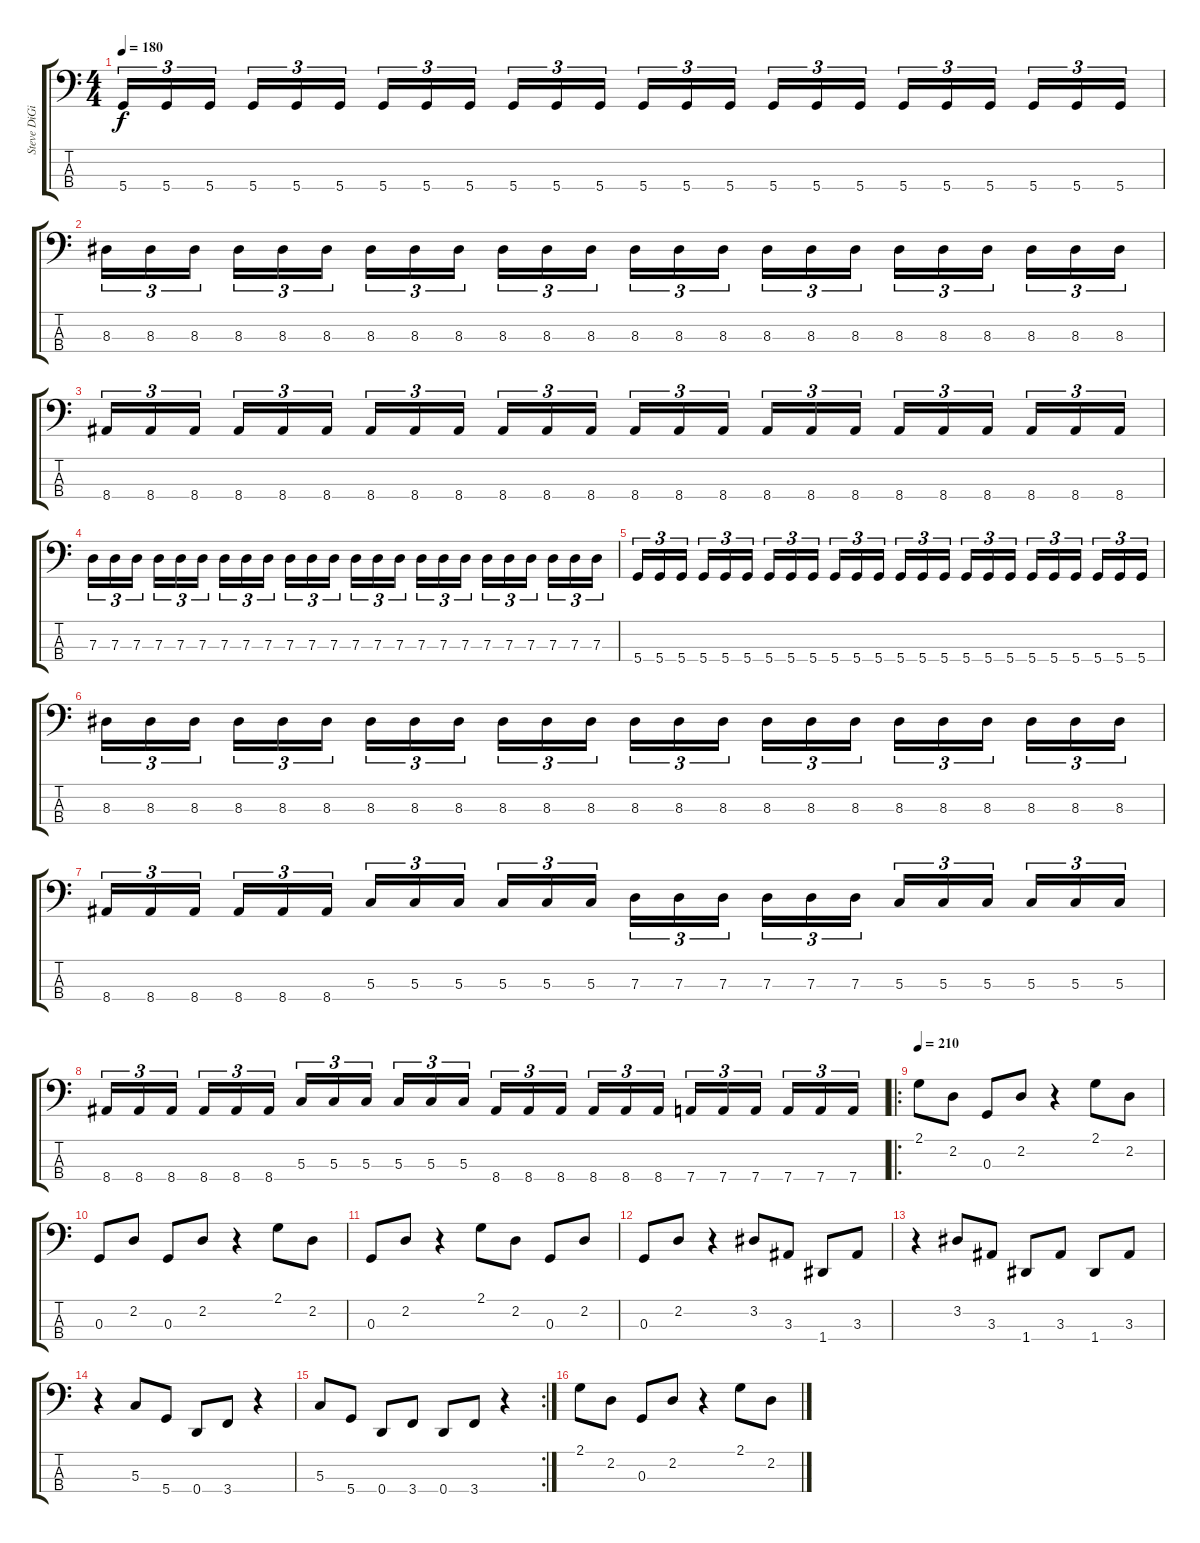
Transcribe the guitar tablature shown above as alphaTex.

\track ("Steve DiGiorgio" "Steve DiGi") {instrument electricbassfinger}
\staff {score tabs}
\tuning (F2 C2 G1 D1) {hide}
\ts (4 4)
\tempo 180
\clef f4
\ks c
5.4.16{tu (3 2) dy f} 5.4.16{tu (3 2)} 5.4.16{tu (3 2)} 5.4.16{tu (3 2)} 5.4.16{tu (3 2)} 5.4.16{tu (3 2)} 5.4.16{tu (3 2)} 5.4.16{tu (3 2)} 5.4.16{tu (3 2)} 5.4.16{tu (3 2)} 5.4.16{tu (3 2)} 5.4.16{tu (3 2)} 5.4.16{tu (3 2)} 5.4.16{tu (3 2)} 5.4.16{tu (3 2)} 5.4.16{tu (3 2)} 5.4.16{tu (3 2)} 5.4.16{tu (3 2)} 5.4.16{tu (3 2)} 5.4.16{tu (3 2)} 5.4.16{tu (3 2)} 5.4.16{tu (3 2)} 5.4.16{tu (3 2)} 5.4.16{tu (3 2)} |
8.3.16{tu (3 2)} 8.3.16{tu (3 2)} 8.3.16{tu (3 2)} 8.3.16{tu (3 2)} 8.3.16{tu (3 2)} 8.3.16{tu (3 2)} 8.3.16{tu (3 2)} 8.3.16{tu (3 2)} 8.3.16{tu (3 2)} 8.3.16{tu (3 2)} 8.3.16{tu (3 2)} 8.3.16{tu (3 2)} 8.3.16{tu (3 2)} 8.3.16{tu (3 2)} 8.3.16{tu (3 2)} 8.3.16{tu (3 2)} 8.3.16{tu (3 2)} 8.3.16{tu (3 2)} 8.3.16{tu (3 2)} 8.3.16{tu (3 2)} 8.3.16{tu (3 2)} 8.3.16{tu (3 2)} 8.3.16{tu (3 2)} 8.3.16{tu (3 2)} |
8.4.16{tu (3 2)} 8.4.16{tu (3 2)} 8.4.16{tu (3 2)} 8.4.16{tu (3 2)} 8.4.16{tu (3 2)} 8.4.16{tu (3 2)} 8.4.16{tu (3 2)} 8.4.16{tu (3 2)} 8.4.16{tu (3 2)} 8.4.16{tu (3 2)} 8.4.16{tu (3 2)} 8.4.16{tu (3 2)} 8.4.16{tu (3 2)} 8.4.16{tu (3 2)} 8.4.16{tu (3 2)} 8.4.16{tu (3 2)} 8.4.16{tu (3 2)} 8.4.16{tu (3 2)} 8.4.16{tu (3 2)} 8.4.16{tu (3 2)} 8.4.16{tu (3 2)} 8.4.16{tu (3 2)} 8.4.16{tu (3 2)} 8.4.16{tu (3 2)} |
7.3.16{tu (3 2)} 7.3.16{tu (3 2)} 7.3.16{tu (3 2)} 7.3.16{tu (3 2)} 7.3.16{tu (3 2)} 7.3.16{tu (3 2)} 7.3.16{tu (3 2)} 7.3.16{tu (3 2)} 7.3.16{tu (3 2)} 7.3.16{tu (3 2)} 7.3.16{tu (3 2)} 7.3.16{tu (3 2)} 7.3.16{tu (3 2)} 7.3.16{tu (3 2)} 7.3.16{tu (3 2)} 7.3.16{tu (3 2)} 7.3.16{tu (3 2)} 7.3.16{tu (3 2)} 7.3.16{tu (3 2)} 7.3.16{tu (3 2)} 7.3.16{tu (3 2)} 7.3.16{tu (3 2)} 7.3.16{tu (3 2)} 7.3.16{tu (3 2)} |
5.4.16{tu (3 2)} 5.4.16{tu (3 2)} 5.4.16{tu (3 2)} 5.4.16{tu (3 2)} 5.4.16{tu (3 2)} 5.4.16{tu (3 2)} 5.4.16{tu (3 2)} 5.4.16{tu (3 2)} 5.4.16{tu (3 2)} 5.4.16{tu (3 2)} 5.4.16{tu (3 2)} 5.4.16{tu (3 2)} 5.4.16{tu (3 2)} 5.4.16{tu (3 2)} 5.4.16{tu (3 2)} 5.4.16{tu (3 2)} 5.4.16{tu (3 2)} 5.4.16{tu (3 2)} 5.4.16{tu (3 2)} 5.4.16{tu (3 2)} 5.4.16{tu (3 2)} 5.4.16{tu (3 2)} 5.4.16{tu (3 2)} 5.4.16{tu (3 2)} |
8.3.16{tu (3 2)} 8.3.16{tu (3 2)} 8.3.16{tu (3 2)} 8.3.16{tu (3 2)} 8.3.16{tu (3 2)} 8.3.16{tu (3 2)} 8.3.16{tu (3 2)} 8.3.16{tu (3 2)} 8.3.16{tu (3 2)} 8.3.16{tu (3 2)} 8.3.16{tu (3 2)} 8.3.16{tu (3 2)} 8.3.16{tu (3 2)} 8.3.16{tu (3 2)} 8.3.16{tu (3 2)} 8.3.16{tu (3 2)} 8.3.16{tu (3 2)} 8.3.16{tu (3 2)} 8.3.16{tu (3 2)} 8.3.16{tu (3 2)} 8.3.16{tu (3 2)} 8.3.16{tu (3 2)} 8.3.16{tu (3 2)} 8.3.16{tu (3 2)} |
8.4.16{tu (3 2)} 8.4.16{tu (3 2)} 8.4.16{tu (3 2)} 8.4.16{tu (3 2)} 8.4.16{tu (3 2)} 8.4.16{tu (3 2)} 5.3.16{tu (3 2)} 5.3.16{tu (3 2)} 5.3.16{tu (3 2)} 5.3.16{tu (3 2)} 5.3.16{tu (3 2)} 5.3.16{tu (3 2)} 7.3.16{tu (3 2)} 7.3.16{tu (3 2)} 7.3.16{tu (3 2)} 7.3.16{tu (3 2)} 7.3.16{tu (3 2)} 7.3.16{tu (3 2)} 5.3.16{tu (3 2)} 5.3.16{tu (3 2)} 5.3.16{tu (3 2)} 5.3.16{tu (3 2)} 5.3.16{tu (3 2)} 5.3.16{tu (3 2)} |
8.4.16{tu (3 2)} 8.4.16{tu (3 2)} 8.4.16{tu (3 2)} 8.4.16{tu (3 2)} 8.4.16{tu (3 2)} 8.4.16{tu (3 2)} 5.3.16{tu (3 2)} 5.3.16{tu (3 2)} 5.3.16{tu (3 2)} 5.3.16{tu (3 2)} 5.3.16{tu (3 2)} 5.3.16{tu (3 2)} 8.4.16{tu (3 2)} 8.4.16{tu (3 2)} 8.4.16{tu (3 2)} 8.4.16{tu (3 2)} 8.4.16{tu (3 2)} 8.4.16{tu (3 2)} 7.4.16{tu (3 2)} 7.4.16{tu (3 2)} 7.4.16{tu (3 2)} 7.4.16{tu (3 2)} 7.4.16{tu (3 2)} 7.4.16{tu (3 2)} |
\ro
\tempo 210
2.1.8 2.2.8 0.3.8 2.2.8 r.4 2.1.8 2.2.8 |
0.3.8 2.2.8 0.3.8 2.2.8 r.4 2.1.8 2.2.8 |
0.3.8 2.2.8 r.4 2.1.8 2.2.8 0.3.8 2.2.8 |
0.3.8 2.2.8 r.4 3.2.8 3.3.8 1.4.8 3.3.8 |
r.4 3.2.8 3.3.8 1.4.8 3.3.8 1.4.8 3.3.8 |
r.4 5.3.8 5.4.8 0.4.8 3.4.8 r.4 |
\rc 2
5.3.8 5.4.8 0.4.8 3.4.8 0.4.8 3.4.8 r.4 |
2.1.8 2.2.8 0.3.8 2.2.8 r.4 2.1.8 2.2.8
